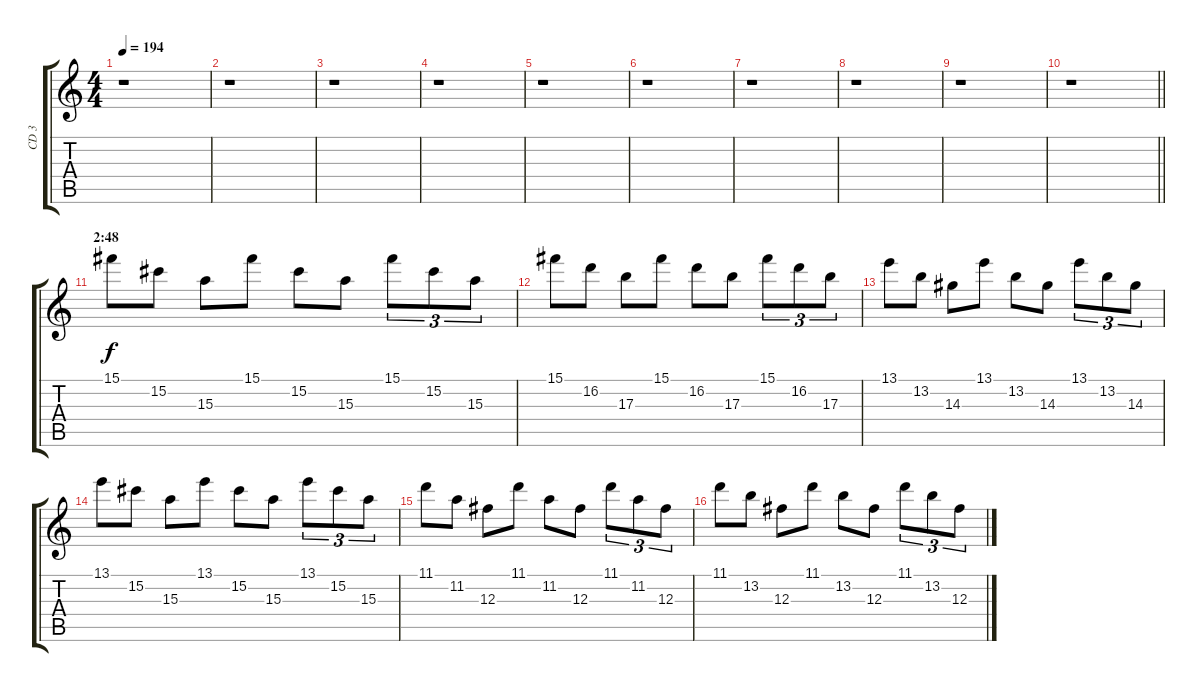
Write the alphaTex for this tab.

\track ("CD 3" "CD 3") {instrument overdrivenguitar}
\staff {score tabs}
\tuning (Eb4 Bb3 Gb3 Db3 Ab2 Eb2) {hide}
\ts (4 4)
\tempo 194
\clef g2
\ks c
r.1{dy f} |
r.1 |
r.1 |
r.1 |
r.1 |
r.1 |
r.1 |
r.1 |
r.1 |
\barLineRight lightlight
r.1 |
\section ("" "2:48")
15.1.8 15.2.8 15.3.8 15.1.8 15.2.8 15.3.8 15.1.8{tu (3 2)} 15.2.8{tu (3 2)} 15.3.8{tu (3 2)} |
15.1.8 16.2.8 17.3.8 15.1.8 16.2.8 17.3.8 15.1.8{tu (3 2)} 16.2.8{tu (3 2)} 17.3.8{tu (3 2)} |
13.1.8 13.2.8 14.3.8 13.1.8 13.2.8 14.3.8 13.1.8{tu (3 2)} 13.2.8{tu (3 2)} 14.3.8{tu (3 2)} |
13.1.8 15.2.8 15.3.8 13.1.8 15.2.8 15.3.8 13.1.8{tu (3 2)} 15.2.8{tu (3 2)} 15.3.8{tu (3 2)} |
11.1.8 11.2.8 12.3.8 11.1.8 11.2.8 12.3.8 11.1.8{tu (3 2)} 11.2.8{tu (3 2)} 12.3.8{tu (3 2)} |
11.1.8 13.2.8 12.3.8 11.1.8 13.2.8 12.3.8 11.1.8{tu (3 2)} 13.2.8{tu (3 2)} 12.3.8{tu (3 2)}
